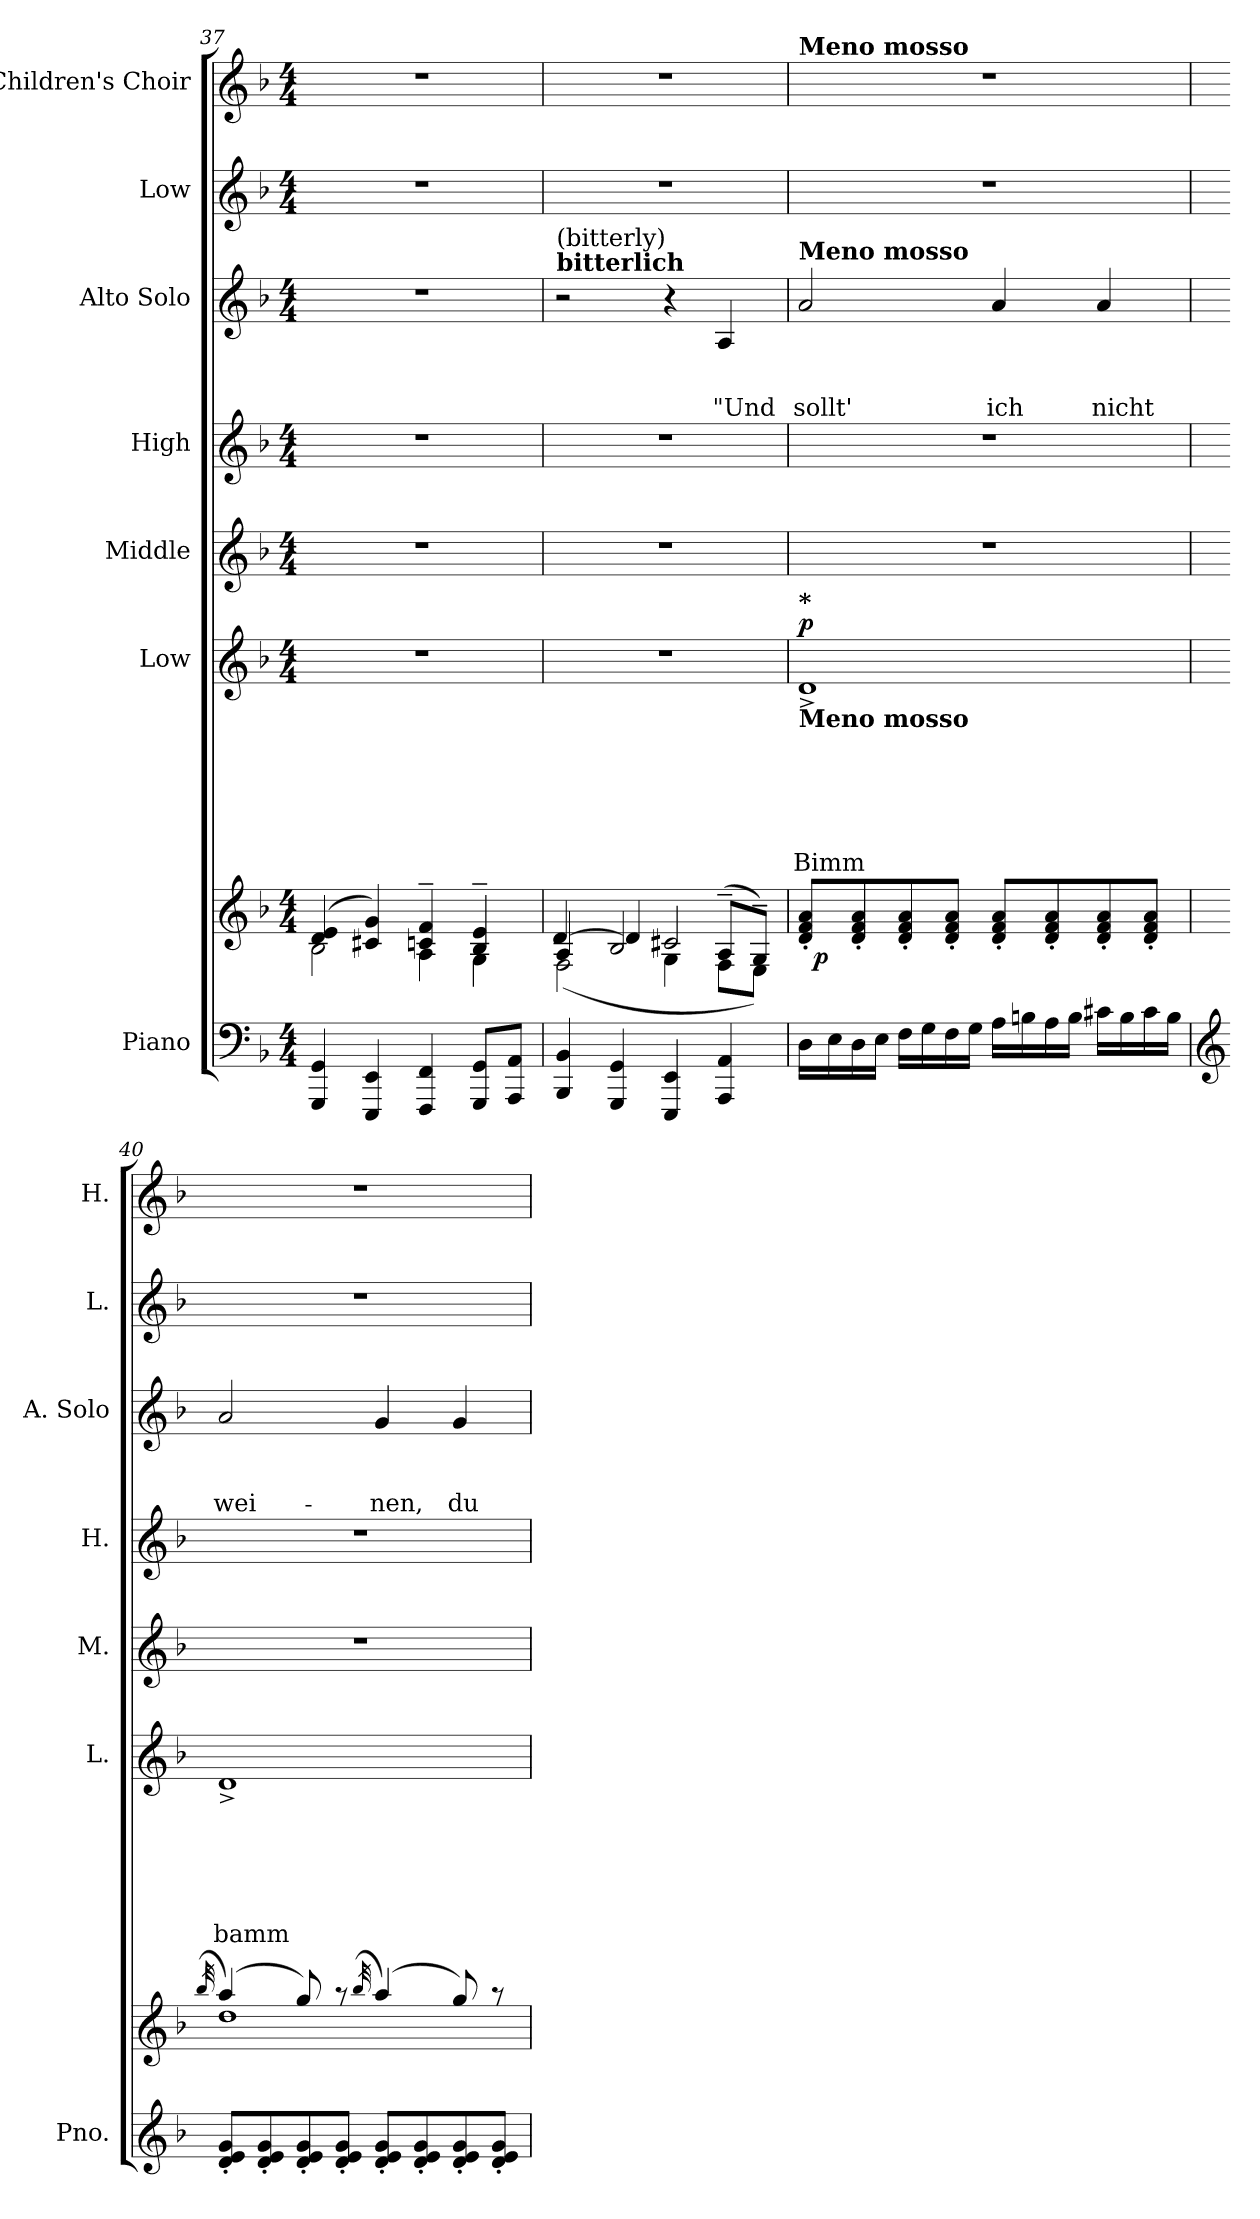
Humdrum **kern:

**kern	**kern	**dynam	**kern	**text	**text	**text	**text	**text	**text	**dynam	**kern	**kern	**kern	**text	**text	**text	**kern	**kern
*part7	*part7	*part7	*part6	*part6	*part6	*part6	*part6	*part6	*part6	*part6	*part5	*part4	*part3	*part3	*part3	*part3	*part2	*part1
*staff8	*staff7	*staff7/8	*staff6	*staff6	*staff6	*staff6	*staff6	*staff6	*staff6	*staff6	*staff5	*staff4	*staff3	*staff3	*staff3	*staff3	*staff2	*staff1
*I"Piano	*	*	*I"Low	*	*	*	*	*	*	*	*I"Middle	*I"High	*I"Alto Solo	*	*	*	*I"Low	*I"Children's Choir
*I'Pno.	*	*	*I'L.	*	*	*	*	*	*	*	*I'M.	*I'H.	*I'A.  Solo	*	*	*	*I'L.	*I'H.
*clefF4	*clefG2	*	*clefG2	*	*	*	*	*	*	*	*clefG2	*clefG2	*clefG2	*	*	*	*clefG2	*clefG2
*k[b-]	*k[b-]	*	*k[b-]	*	*	*	*	*	*	*	*k[b-]	*k[b-]	*k[b-]	*	*	*	*k[b-]	*k[b-]
*F:	*F:	*	*F:	*	*	*	*	*	*	*	*F:	*F:	*F:	*	*	*	*F:	*F:
*M4/4	*M4/4	*	*M4/4	*	*	*	*	*	*	*	*M4/4	*M4/4	*M4/4	*	*	*	*M4/4	*M4/4
=37	=37	=37	=37	=37	=37	=37	=37	=37	=37	=37	=37	=37	=37	=37	=37	=37	=37	=37
*	*^	*	*	*	*	*	*	*	*	*	*	*	*	*	*	*	*	*
4GGG/ 4GG/	(4d/ 4e/	2B-\	.	1r	.	.	.	.	.	.	.	1r	1r	1r	.	.	.	1r	1r
4EEE/ 4EE/	4c#X/ 4g/)	.	.	.	.	.	.	.	.	.	.	.	.	.	.	.	.	.	.
4FFF/ 4FF/	4cn/~> 4f/~>	4A\	.	.	.	.	.	.	.	.	.	.	.	.	.	.	.	.	.
8GGG/ 8GG/L	4B-/~> 4e/~>	4G\	.	.	.	.	.	.	.	.	.	.	.	.	.	.	.	.	.
8AAA/ 8AA/J	.	.	.	.	.	.	.	.	.	.	.	.	.	.	.	.	.	.	.
=38	=38	=38	=38	=38	=38	=38	=38	=38	=38	=38	=38	=38	=38	=38	=38	=38	=38	=38	=38
*	*	*^	*	*	*	*	*	*	*	*	*	*	*	*	*	*	*	*	*
!	!	!	!	!	!	!	!	!	!	!	!	!	!	!	!LO:TX:a:B:t=bitterlich	!	!	!	!	!
!	!	!	!	!	!	!	!	!	!	!	!	!	!	!	!LO:TX:a:t=(bitterly)	!	!	!	!	!
4BBB-/ 4BB-/	4A/	(<2F\	[>4d/	.	1r	.	.	.	.	.	.	.	1r	1r	2r	.	.	.	1r	1r
4GGG/ 4GG/	(2B-/	.	4d/]	.	.	.	.	.	.	.	.	.	.	.	.	.	.	.	.	.
4EEE/ 4EE/	.	4G\	2c#X/	.	.	.	.	.	.	.	.	.	.	.	4r	.	.	.	.	.
4AAA/ 4AA/	(8A~>/L	8F\L	.	.	.	.	.	.	.	.	.	.	.	.	4A/	.	.	"Und	.	.
.	8G~>/J)	8E\J)	.	.	.	.	.	.	.	.	.	.	.	.	.	.	.	.	.	.
*	*	*v	*v	*	*	*	*	*	*	*	*	*	*	*	*	*	*	*	*	*
!!LO:LB:g=z
=39	=39	=39	=39	=39	=39	=39	=39	=39	=39	=39	=39	=39	=39	=39	=39	=39	=39	=39	=39
!	!	!	!	!	!	!	!	!	!	!	!	!	!	!	!	!	!	!	!LO:TX:a:B:t=Meno mosso
!	!	!	!	!	!	!	!	!	!	!	!	!	!	!LO:TX:a:B:t=Meno mosso	!	!	!	!	!
!	!	!	!	!LO:TX:a:B:t=*	!	!	!	!	!	!	!	!	!	!	!	!	!	!	!
!	!	!	!	!LO:TX:b:B:t=Meno mosso	!	!	!	!	!	!	!	!	!	!	!	!	!	!	!
!	!	!	!	!	!	!	!	!	!	!	!LO:DY:a	!	!	!	!	!	!	!	!
16D\LL	8d/'< 8f/'< 8a/'<L	32ryy	.	1d^<	.	.	.	.	.	Bimm	p	1r	1r	2a/	.	.	sollt'	1r	1r
!	!	!	!LO:DY:b	!	!	!	!	!	!	!	!	!	!	!	!	!	!	!	!
.	.	2ryy	p	.	.	.	.	.	.	.	.	.	.	.	.	.	.	.	.
16E\	.	.	.	.	.	.	.	.	.	.	.	.	.	.	.	.	.	.	.
16D\	8d/'< 8f/'< 8a/'<	.	.	.	.	.	.	.	.	.	.	.	.	.	.	.	.	.	.
16E\JJ	.	.	.	.	.	.	.	.	.	.	.	.	.	.	.	.	.	.	.
16F\LL	8d/'< 8f/'< 8a/'<	.	.	.	.	.	.	.	.	.	.	.	.	.	.	.	.	.	.
16G\	.	.	.	.	.	.	.	.	.	.	.	.	.	.	.	.	.	.	.
16F\	8d/'< 8f/'< 8a/'<J	.	.	.	.	.	.	.	.	.	.	.	.	.	.	.	.	.	.
16G\JJ	.	.	.	.	.	.	.	.	.	.	.	.	.	.	.	.	.	.	.
16A\LL	8d/'< 8f/'< 8a/'<L	.	.	.	.	.	.	.	.	.	.	.	.	4a/	.	.	ich	.	.
.	.	4...ryy	.	.	.	.	.	.	.	.	.	.	.	.	.	.	.	.	.
16Bn\	.	.	.	.	.	.	.	.	.	.	.	.	.	.	.	.	.	.	.
16A\	8d/'< 8f/'< 8a/'<	.	.	.	.	.	.	.	.	.	.	.	.	.	.	.	.	.	.
16B\JJ	.	.	.	.	.	.	.	.	.	.	.	.	.	.	.	.	.	.	.
16c#X\LL	8d/'< 8f/'< 8a/'<	.	.	.	.	.	.	.	.	.	.	.	.	4a/	.	.	nicht	.	.
16B\	.	.	.	.	.	.	.	.	.	.	.	.	.	.	.	.	.	.	.
16c#\	8d/'< 8f/'< 8a/'<J	.	.	.	.	.	.	.	.	.	.	.	.	.	.	.	.	.	.
16B\JJ	.	.	.	.	.	.	.	.	.	.	.	.	.	.	.	.	.	.	.
=40	=40	=40	=40	=40	=40	=40	=40	=40	=40	=40	=40	=40	=40	=40	=40	=40	=40	=40	=40
*clefG2	*	*	*	*	*	*	*	*	*	*	*	*	*	*	*	*	*	*	*
.	(32qbb-/	.	.	.	.	.	.	.	.	.	.	.	.	.	.	.	.	.	.
8d/'< 8e/'< 8g/'<L	(4aa/)	1dd	.	1d^<	.	.	.	.	.	bamm	.	1r	1r	2a/	.	.	wei-	1r	1r
8d/'< 8e/'< 8g/'<	.	.	.	.	.	.	.	.	.	.	.	.	.	.	.	.	.	.	.
8d/'< 8e/'< 8g/'<	8gg/)	.	.	.	.	.	.	.	.	.	.	.	.	.	.	.	.	.	.
8d/'< 8e/'< 8g/'<J	8raa	.	.	.	.	.	.	.	.	.	.	.	.	.	.	.	.	.	.
.	(32qbb-/	.	.	.	.	.	.	.	.	.	.	.	.	.	.	.	.	.	.
8d/'< 8e/'< 8g/'<L	(4aa/)	.	.	.	.	.	.	.	.	.	.	.	.	4g/	.	.	-nen,	.	.
8d/'< 8e/'< 8g/'<	.	.	.	.	.	.	.	.	.	.	.	.	.	.	.	.	.	.	.
8d/'< 8e/'< 8g/'<	8gg/)	.	.	.	.	.	.	.	.	.	.	.	.	4g/	.	.	du	.	.
8d/'< 8e/'< 8g/'<J	8raa	.	.	.	.	.	.	.	.	.	.	.	.	.	.	.	.	.	.
*	*v	*v	*	*	*	*	*	*	*	*	*	*	*	*	*	*	*	*	*
=	=	=	=	=	=	=	=	=	=	=	=	=	=	=	=	=	=	=
*-	*-	*-	*-	*-	*-	*-	*-	*-	*-	*-	*-	*-	*-	*-	*-	*-	*-	*-
